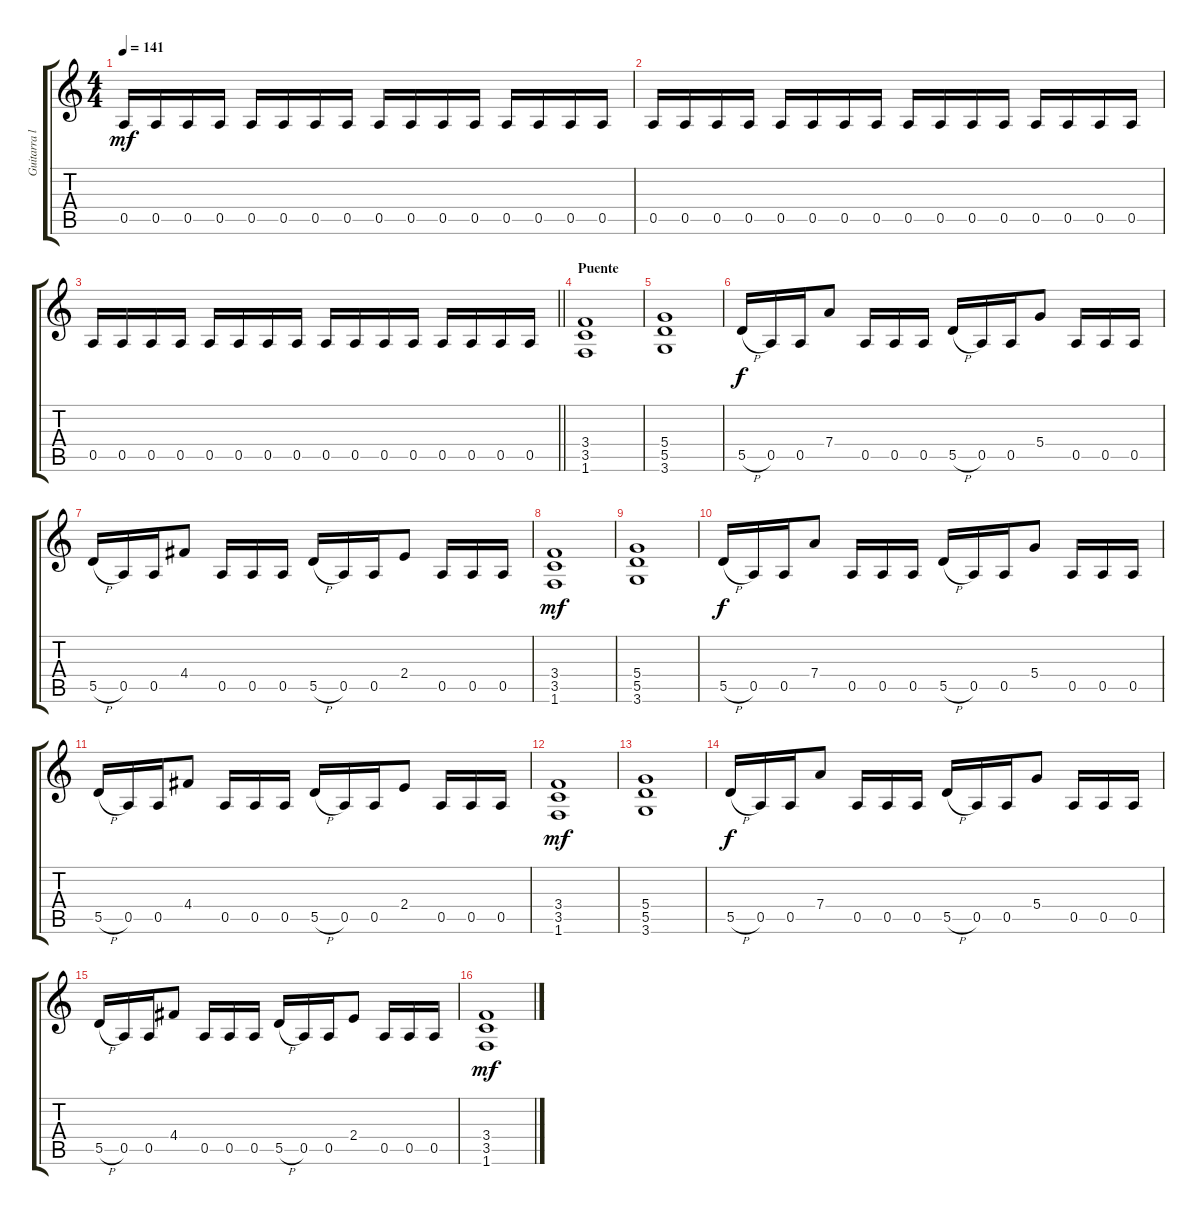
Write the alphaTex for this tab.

\track ("Guitarra lider" "Guitarra l") {instrument distortionguitar}
\staff {score tabs}
\tuning (E4 B3 G3 D3 A2 E2) {hide}
\ts (4 4)
\tempo 141
\clef g2
\ks c
0.5.16{dy mf} 0.5.16 0.5.16 0.5.16 0.5.16 0.5.16 0.5.16 0.5.16 0.5.16 0.5.16 0.5.16 0.5.16 0.5.16 0.5.16 0.5.16 0.5.16 |
0.5.16 0.5.16 0.5.16 0.5.16 0.5.16 0.5.16 0.5.16 0.5.16 0.5.16 0.5.16 0.5.16 0.5.16 0.5.16 0.5.16 0.5.16 0.5.16 |
\barLineRight lightlight
0.5.16 0.5.16 0.5.16 0.5.16 0.5.16 0.5.16 0.5.16 0.5.16 0.5.16 0.5.16 0.5.16 0.5.16 0.5.16 0.5.16 0.5.16 0.5.16 |
\section ("" "Puente")
(3.4 3.5 1.6).1 |
(5.4 5.5 3.6).1 |
5.5{h}.16{dy f} 0.5.16 0.5.16 7.4.8 0.5.16 0.5.16 0.5.16 5.5{h}.16 0.5.16 0.5.16 5.4.8 0.5.16 0.5.16 0.5.16 |
5.5{h}.16 0.5.16 0.5.16 4.4.8 0.5.16 0.5.16 0.5.16 5.5{h}.16 0.5.16 0.5.16 2.4.8 0.5.16 0.5.16 0.5.16 |
(3.4 3.5 1.6).1{dy mf} |
(5.4 5.5 3.6).1 |
5.5{h}.16{dy f} 0.5.16 0.5.16 7.4.8 0.5.16 0.5.16 0.5.16 5.5{h}.16 0.5.16 0.5.16 5.4.8 0.5.16 0.5.16 0.5.16 |
5.5{h}.16 0.5.16 0.5.16 4.4.8 0.5.16 0.5.16 0.5.16 5.5{h}.16 0.5.16 0.5.16 2.4.8 0.5.16 0.5.16 0.5.16 |
(3.4 3.5 1.6).1{dy mf} |
(5.4 5.5 3.6).1 |
5.5{h}.16{dy f} 0.5.16 0.5.16 7.4.8 0.5.16 0.5.16 0.5.16 5.5{h}.16 0.5.16 0.5.16 5.4.8 0.5.16 0.5.16 0.5.16 |
5.5{h}.16 0.5.16 0.5.16 4.4.8 0.5.16 0.5.16 0.5.16 5.5{h}.16 0.5.16 0.5.16 2.4.8 0.5.16 0.5.16 0.5.16 |
(3.4 3.5 1.6).1{dy mf}
